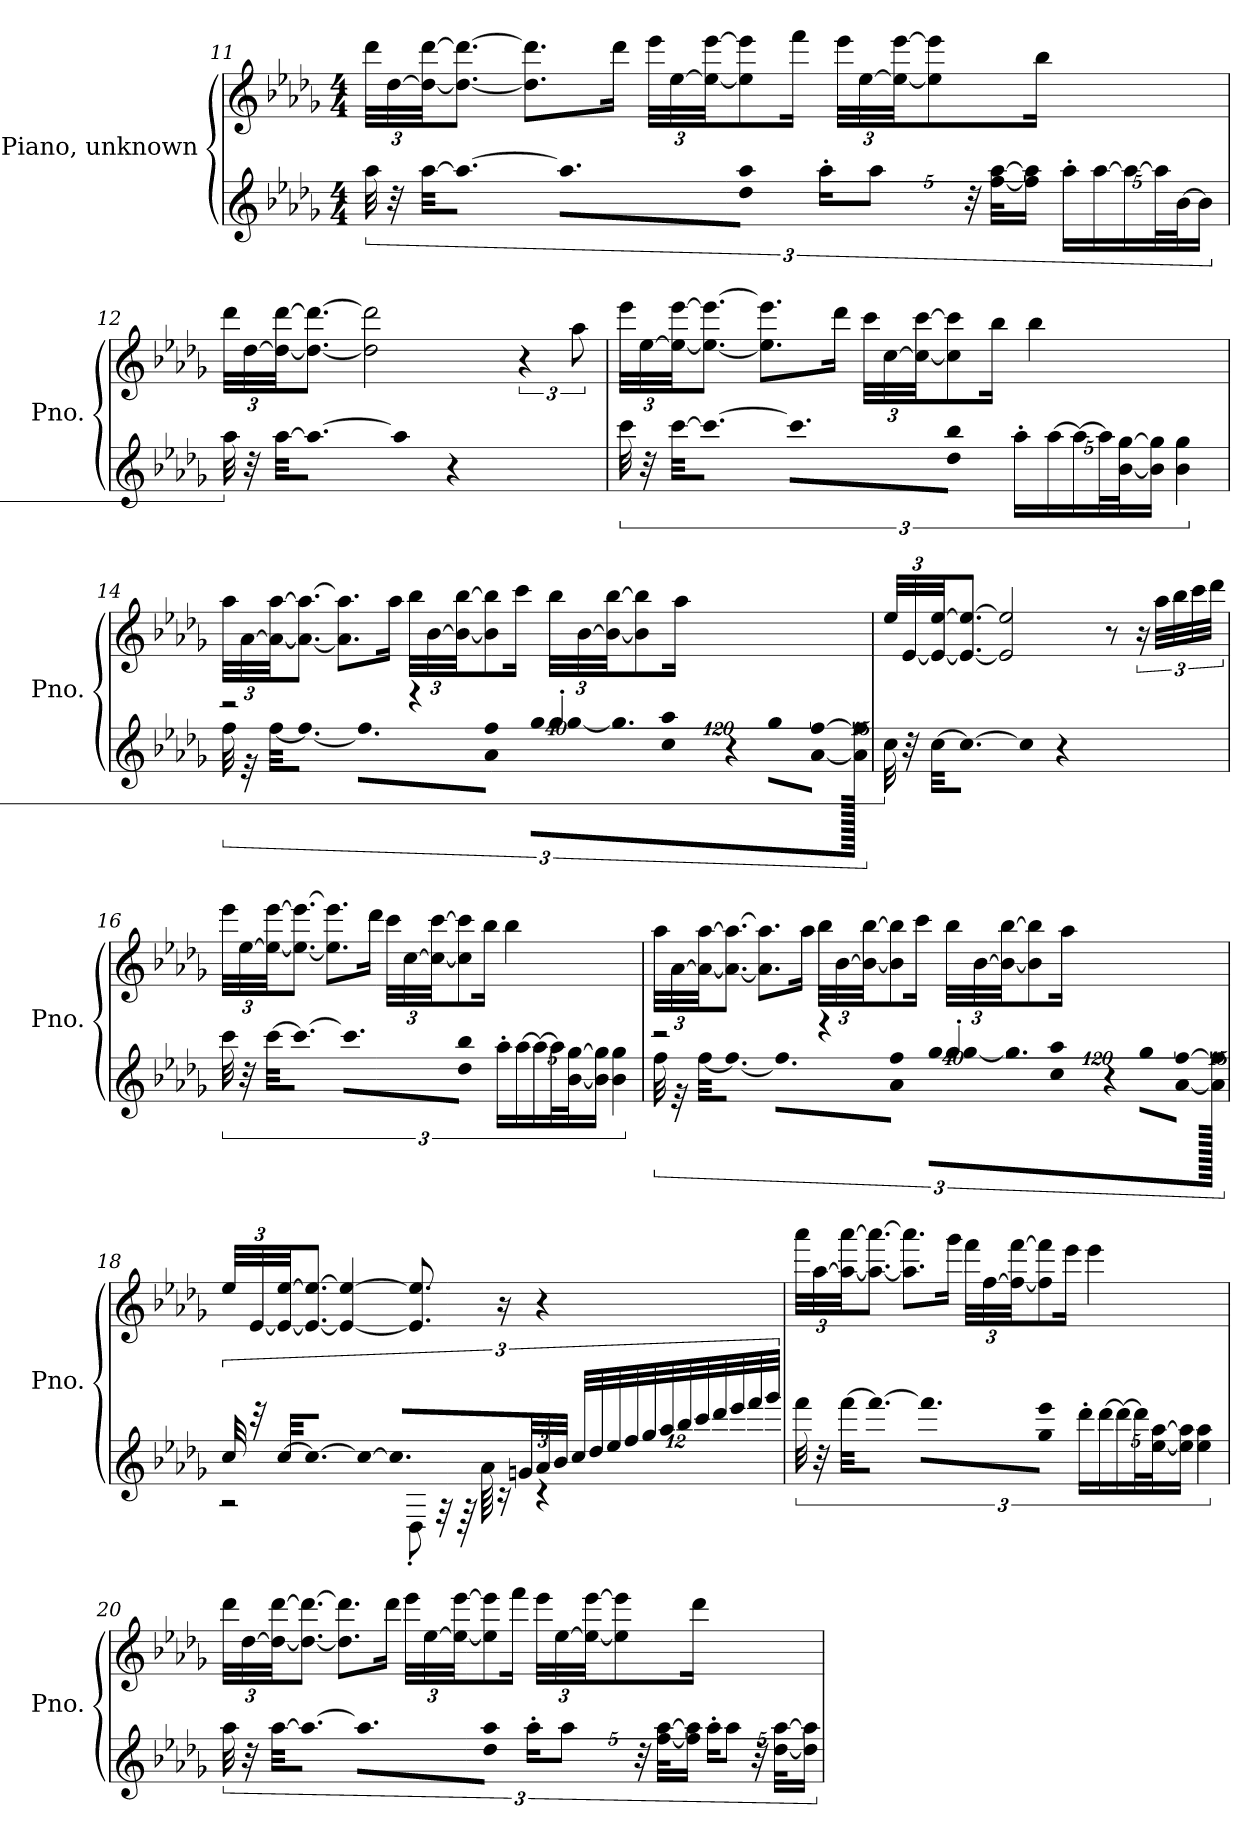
**kern	**kern
*part1	*part1
*staff2	*staff1
*I"Piano, unknown	*
*I'Pno.	*
!!LO:PB:g=z
*clefG2	*clefG2
*k[b-e-a-d-g-]	*k[b-e-a-d-g-]
*M4/4	*M4/4
*	*Xbrackettup
=11	=11
48aa-\	48ddd-\LLL
48r	[48dd-\
[48aa-\KKL	48dd-\_ [48ddd-\JJ
8.aa-\J_	8.dd-\_ 8.ddd-\_J
8.aa-\L]	8.dd-\] 8.ddd-\]L
16dd-\ 16aa-\Jk	16ddd-\Jk
20aa-'\KL	48eee-\LLL
.	[48ee-\
.	48ee-\_ [48eee-\JJ
10aa-\J	.
.	8ee-\] 8eee-\]
40r	.
[40ff\ [40aa-\KLL	.
.	16fff\Jk
20ff\] 20aa-\]JJ	.
*Xbrackettup	*
20aa-'\LL	48eee-\LLL
.	[48ee-\
.	48ee-\_ [48eee-\JJ
[20aa-\	.
.	8ee-\] 8eee-\]
20aa-\_	.
40aa-\L]	.
[40b-\J	.
.	16bb-\Jk
20b-\JJ]	.
=12	=12
*brackettup	*
48aa-\	48ddd-\LLL
48r	[48dd-\
[48aa-\KKL	48dd-\_ [48ddd-\JJ
8.aa-\J_	8.dd-\_ 8.ddd-\_J
2aa-\]	2dd-\] 2ddd-\]
*	*brackettup
4r	6r
.	12aa-\
!!LO:LB:g=z
=13	=13
*	*Xbrackettup
48ccc\	48eee-\LLL
48r	[48ee-\
[48ccc\KKL	48ee-\_ [48eee-\JJ
8.ccc\J_	8.ee-\_ 8.eee-\_J
8.ccc\L]	8.ee-\] 8.eee-\]L
16dd-\ 16bb-\Jk	16ddd-\Jk
*Xbrackettup	*
20aa-'\LL	48ccc\LLL
.	[48cc\
.	48cc\_ [48ccc\JJ
[20aa-\	.
.	8cc\] 8ccc\]
20aa-\_	.
40aa-\L]	.
[40b-\ [40gg-\J	.
.	16bb-\Jk
20b-\] 20gg-\]JJ	.
4b-\ 4gg-\	4bb-\
=14	=14
*^	*
*	*brackettup	*
2r	48ff\	48aa-\LLL
.	48r	[48a-\
.	[48ff\KKL	48a-\_ [48aa-\JJ
.	8.ff\J_	8.a-\_ 8.aa-\_J
.	8.ff\L]	8.a-\] 8.aa-\]L
.	16a-\ 16ff\Jk	16aa-\Jk
!	!LO:N:vis=32	!
4r	640%23gg-\LLL	48bb-\LLL
.	.	[48b-\
!	!LO:N:vis=32	!
.	[640%23gg-\J	.
.	.	48b-\_ [48bb-\JJ
.	.	8b-\] 8bb-\]
!	!LO:N:vis=16.	!
.	960%103gg-\]	.
!	!LO:N:vis=16	!
.	1920%137cc\ 1920%137aa-\JJ	.
.	.	16ccc\Jk
4gg-'/	.	48bb-\LLL
!	!LO:N:vis=32	!
.	640%23r	.
.	.	[48b-\
!	!LO:N:vis=8	!
.	960%137gg-\L	.
.	.	48b-\_ [48bb-\JJ
.	.	8b-\] 8bb-\]
.	[240%17a-\ [240%17ff\J	.
.	.	16aa-\Jk
1920ryy	1920a-\] 1920ff\]	1920ryy
*v	*v	*
!!LO:LB:g=z
=15	=15
48cc\	48ee-/LLL
48r	[48e-/
[48cc\KKL	48e-/_ [48ee-/JJ
8.cc\J_	8.e-/_ 8.ee-/_J
2cc\]	2e-/] 2ee-/]
4r	8r
*	*brackettup
.	24r
.	48aa-\LLL
*	*Xbrackettup
.	48bb-\
.	48ccc\
.	48ddd-\JJJ
=16	=16
48ccc\	48eee-\LLL
48r	[48ee-\
[48ccc\KKL	48ee-\_ [48eee-\JJ
8.ccc\J_	8.ee-\_ 8.eee-\_J
8.ccc\L]	8.ee-\] 8.eee-\]L
16dd-\ 16bb-\Jk	16ddd-\Jk
*Xbrackettup	*
20aa-'\LL	48ccc\LLL
.	[48cc\
.	48cc\_ [48ccc\JJ
[20aa-\	.
.	8cc\] 8ccc\]
20aa-\_	.
40aa-\L]	.
[40b-\ [40gg-\J	.
.	16bb-\Jk
20b-\] 20gg-\]JJ	.
4b-\ 4gg-\	4bb-\
!!LO:LB:g=z
=17	=17
*^	*
*	*brackettup	*
2r	48ff\	48aa-\LLL
.	48r	[48a-\
.	[48ff\KKL	48a-\_ [48aa-\JJ
.	8.ff\J_	8.a-\_ 8.aa-\_J
.	8.ff\L]	8.a-\] 8.aa-\]L
.	16a-\ 16ff\Jk	16aa-\Jk
!	!LO:N:vis=32	!
4r	640%23gg-\LLL	48bb-\LLL
.	.	[48b-\
!	!LO:N:vis=32	!
.	[640%23gg-\J	.
.	.	48b-\_ [48bb-\JJ
.	.	8b-\] 8bb-\]
!	!LO:N:vis=16.	!
.	960%103gg-\]	.
!	!LO:N:vis=16	!
.	1920%137cc\ 1920%137aa-\JJ	.
.	.	16ccc\Jk
4gg-'/	.	48bb-\LLL
!	!LO:N:vis=32	!
.	640%23r	.
.	.	[48b-\
!	!LO:N:vis=8	!
.	960%137gg-\L	.
.	.	48b-\_ [48bb-\JJ
.	.	8b-\] 8bb-\]
.	[240%17a-\ [240%17ff\J	.
.	.	16aa-\Jk
1920ryy	1920a-\] 1920ff\]	1920ryy
!!LO:LB:g=z
=18	=18	=18
48cc/	2r	48ee-/LLL
48r	.	[48e-/
[48cc/KKL	.	48e-/_ [48ee-/JJ
8.cc/J_	.	8.e-/_ 8.ee-/_J
4cc/_	.	4e-/_ 4ee-/_
8.cc/L]	8D-'\	8.e-/] 8.ee-/]
.	32r	.
.	64r	.
.	64a-\	.
*Xbrackettup	*	*
48gn/LL	16r	16r
48a-/	.	.
48b-/JJJ	.	.
48cc/LLL	4r	4r
48dd-/	.	.
48ee-/	.	.
48ff/	.	.
48gg-/	.	.
48aa-/	.	.
48bb-/	.	.
48ccc/	.	.
48ddd-/	.	.
48eee-/	.	.
48fff/	.	.
48ggg-/JJJ	.	.
*v	*v	*
!!LO:LB:g=z
=19	=19
*brackettup	*
48fff\	48aaa-\LLL
48r	[48aa-\
[48fff\KKL	48aa-\_ [48aaa-\JJ
8.fff\J_	8.aa-\_ 8.aaa-\_J
8.fff\L]	8.aa-\] 8.aaa-\]L
16gg-\ 16eee-\Jk	16ggg-\Jk
*Xbrackettup	*
20ddd-'\LL	48fff\LLL
.	[48ff\
.	48ff\_ [48fff\JJ
[20ddd-\	.
.	8ff\] 8fff\]
20ddd-\_	.
40ddd-\L]	.
[40ee-\ [40aa-\J	.
.	16eee-\Jk
20ee-\] 20aa-\]JJ	.
4ee-\ 4aa-\	4eee-\
!!LO:PB:g=z
=20	=20
*brackettup	*
48aa-\	48ddd-\LLL
48r	[48dd-\
[48aa-\KKL	48dd-\_ [48ddd-\JJ
8.aa-\J_	8.dd-\_ 8.ddd-\_J
8.aa-\L]	8.dd-\] 8.ddd-\]L
16dd-\ 16aa-\Jk	16ddd-\Jk
20aa-'\KL	48eee-\LLL
.	[48ee-\
.	48ee-\_ [48eee-\JJ
10aa-\J	.
.	8ee-\] 8eee-\]
40r	.
[40ff\ [40aa-\KLL	.
.	16fff\Jk
20ff\] 20aa-\]JJ	.
20aa-'\KL	48eee-\LLL
.	[48ee-\
.	48ee-\_ [48eee-\JJ
10aa-\J	.
.	8ee-\] 8eee-\]
40r	.
[40dd-\ [40aa-\KLL	.
.	16ddd-\Jk
20dd-\] 20aa-\]JJ	.
=	=
*-	*-
